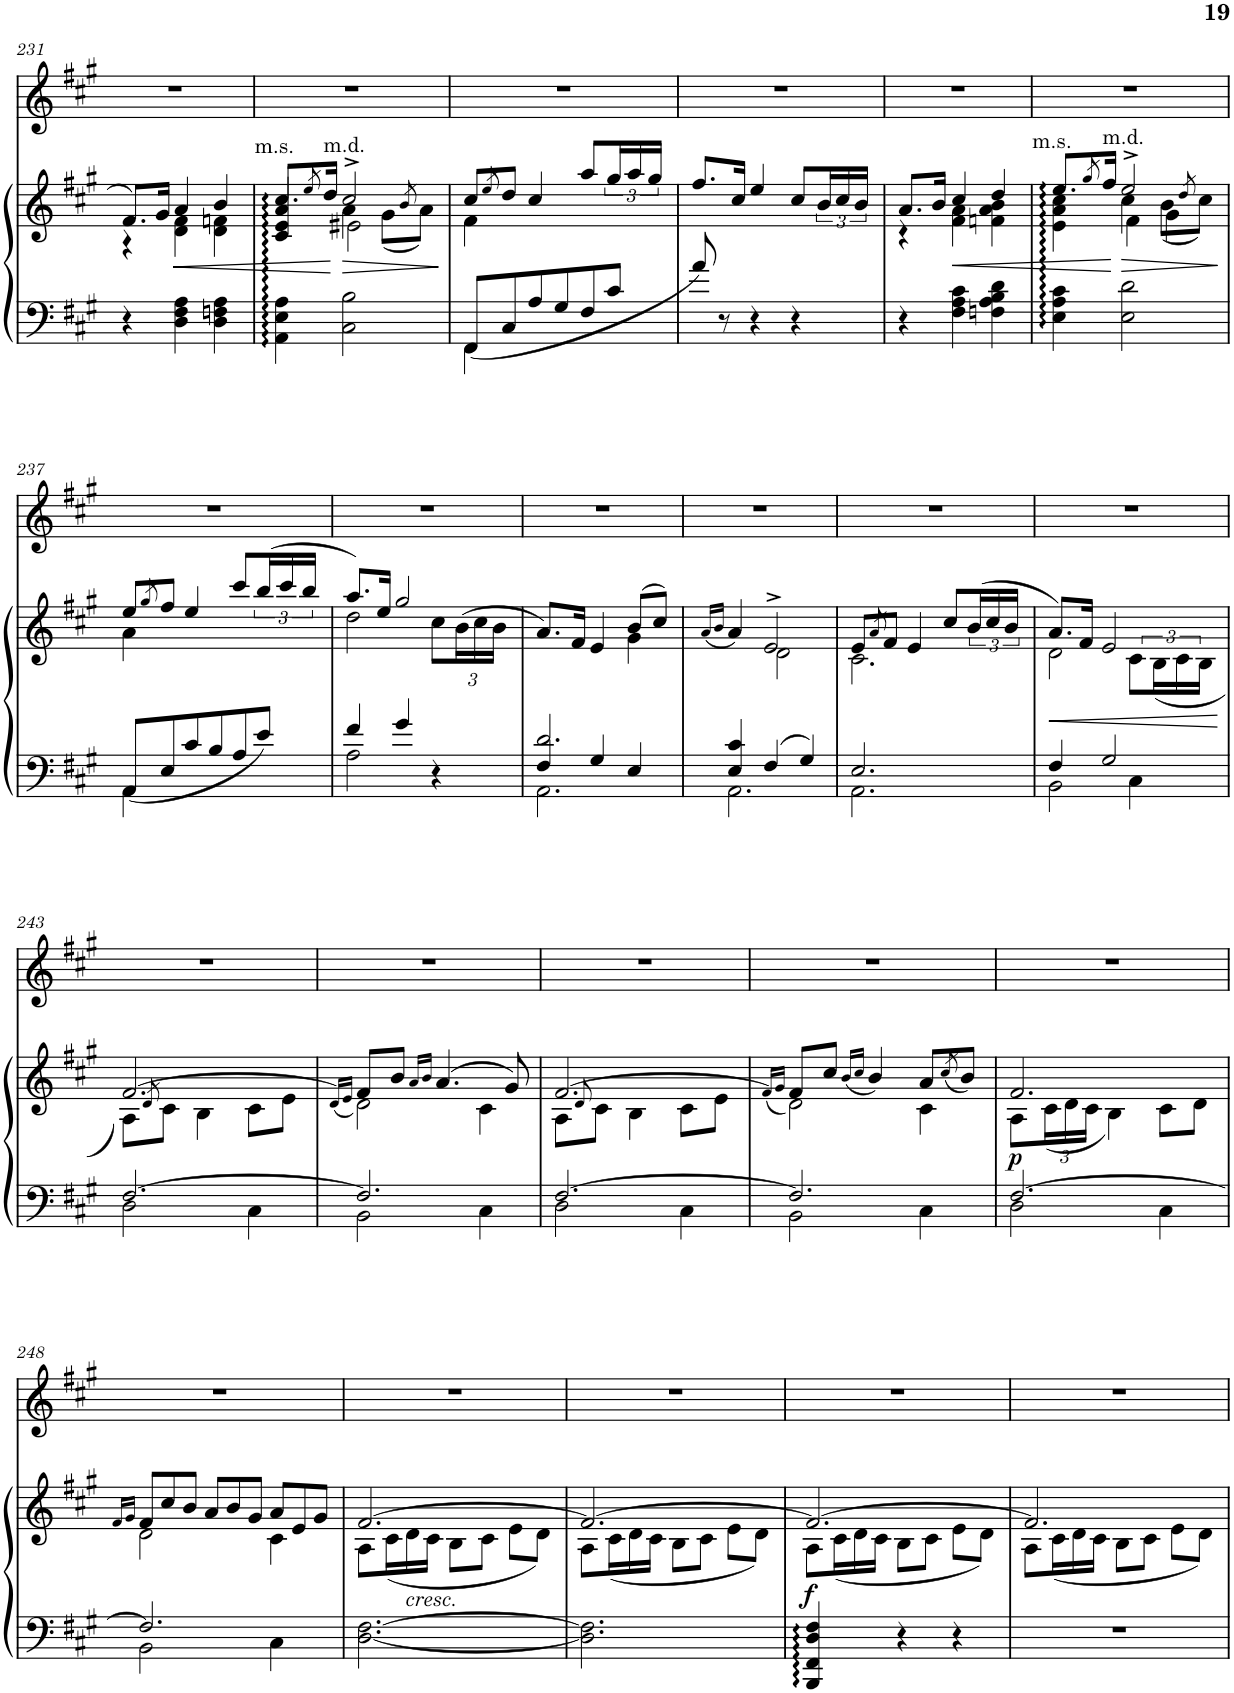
**kern	**kern	**kern	**dynam
*part1	*part1	*part1	*part1
*staff3	*staff2	*staff1	*staff1/2/3
*I"Piano	*	*	*
*I'Pno.	*	*	*
!!LO:PB:g=z
*clefG2	*clefG2	*clefG2	*
*k[f#c#g#]	*k[f#c#g#]	*k[f#c#g#]	*
*M3/4	*M3/4	*M3/4	*
=231	=231	=231	=231
*	*^	*	*
4r	8.f#/L	4r	2.r	.
.	16g#/Jk	.	.	.
4D\ 4F#\ 4A\	4a/	4d\ 4f#\	.	.
4D\ 4Fn\ 4A\	4b/	4d\ 4fn\	.	.
=232	=232	=232	=232	=232
*	*	*^	*	*
!	!LO:TX:a:t=m.s.	!	!	!	!
4AA\ 4E\ 4A\	4c#/ 4e/ 4a/	8.cc#/L	4ryy	2.r	.
.	.	8qee/	.	.	.
!	!	!LO:TX:a:t=m.d.	!	!	!
.	.	16dd/Jk	.	.	.
2C#\ 2B\	4a\	2cc#^/	2e#X\	.	.
.	8g#\L	.	.	.	.
.	8qb/	.	.	.	.
.	8a\J	.	.	.	.
*	*	*v	*v	*	*
=233	=233	=233	=233	=233
*^	*	*	*	*
4FF#\	8FF#/L	8cc#/L	4f#\	2.r	.
.	.	8qee/	.	.	.
.	8C#/	8dd/J	.	.	.
2ryy	8A/	4cc#/	2ryy	.	.
.	8G#/	.	.	.	.
.	8F#/	8aa/L	.	.	.
.	8c#/J	24gg#/L	.	.	.
.	.	24aa/	.	.	.
.	.	24gg#/JJ	.	.	.
*v	*v	*	*	*	*
*	*v	*v	*	*
=234	=234	=234	=234
8a/	8.ff#/L	2.r	.
8r	.	.	.
.	16cc#/Jk	.	.
4r	4ee/	.	.
4r	8cc#/L	.	.
.	24b/L	.	.
.	24cc#/	.	.
.	24b/JJ	.	.
=235	=235	=235	=235
*	*^	*	*
4r	8.a/L	4r	2.r	.
.	16b/Jk	.	.	.
4F#\ 4A\ 4c#\	4cc#/	4f#\ 4a\	.	.
4Fn\ 4A\ 4B\ 4d\	4dd/	4fn\ 4a\ 4b\	.	.
=236	=236	=236	=236	=236
*	*	*^	*	*
!	!LO:TX:a:t=m.s.	!	!	!	!
4E\ 4A\ 4c#\	4e\ 4a\ 4cc#\	8.ee/L	4ryy	2.r	.
.	.	8qgg#/	.	.	.
!	!	!LO:TX:a:t=m.d.	!	!	!
.	.	16ff#/Jk	.	.	.
2E\ 2d\	4cc#\	2ee^/	4f#\	.	.
.	8b\L	.	4g#\	.	.
.	8qdd/	.	.	.	.
.	8cc#\J	.	.	.	.
*	*	*v	*v	*	*
!!LO:LB:g=z
=237	=237	=237	=237	=237
*^	*	*	*	*
4AA\	8AA/L	8ee/L	4a\	2.r	.
.	.	8qgg#/	.	.	.
.	8E/	8ff#/J	.	.	.
2ryy	8c#/	4ee/	2ryy	.	.
.	8B/	.	.	.	.
.	8A/	8ccc#/L	.	.	.
.	8e/J	24bb/L	.	.	.
.	.	24ccc#/	.	.	.
.	.	24bb/JJ	.	.	.
=238	=238	=238	=238	=238	=238
2A\	4f#/	8.aa/L	2dd\	2.r	.
.	.	16ee/Jk	.	.	.
.	4g#/	2gg#/	.	.	.
4ryy	4r	.	8cc#\L	.	.
*	*	*	*Xbrackettup	*	*
.	.	.	24b\L	.	.
.	.	.	24cc#\	.	.
.	.	.	24b\JJ	.	.
=239	=239	=239	=239	=239	=239
*	*^	*	*	*	*
2.AA\	2.d/	4F#/	8.a/L	2ryy	2.r	.
.	.	.	16f#/Jk	.	.	.
.	.	4G#/	4e/	.	.	.
.	.	4E/	8b/L	4g#\	.	.
.	.	.	8cc#/J	.	.	.
*v	*v	*v	*	*	*	*
=240	=240	=240	=240	=240
.	16qa/LL	.	.	.
.	16qb/JJ	.	.	.
*^	*	*	*	*
2.AA\	4E/ 4c#/	4a/	4ryy	2.r	.
.	4F#/	2e^/	2d\	.	.
.	4G#/	.	.	.	.
=241	=241	=241	=241	=241	=241
2.AA\	2.E/	8e/L	2.c#\	2.r	.
.	.	8qa/	.	.	.
.	.	8f#/J	.	.	.
.	.	4e/	.	.	.
.	.	8cc#/L	.	.	.
*	*	*brackettup	*	*	*
.	.	24b/L	.	.	.
.	.	24cc#/	.	.	.
.	.	24b/JJ	.	.	.
=242	=242	=242	=242	=242	=242
4F#/	2BB\	8.a/L	2d\	2.r	.
.	.	16f#/Jk	.	.	.
2G#/	.	2e/	.	.	.
.	4C#\	.	8c#\L	.	.
.	.	.	24B\L	.	.
.	.	.	24c#\	.	.
.	.	.	24B\JJ	.	.
!!LO:LB:g=z
=243	=243	=243	=243	=243	=243
2D\	[2.F#/	8A\L	[2.f#/	2.r	.
.	.	8qd/	.	.	.
.	.	8c#\J	.	.	.
.	.	4B\	.	.	.
4C#\	.	8c#\L	.	.	.
.	.	8e\J	.	.	.
=244	=244	=244	=244	=244	=244
.	.	16qd/LL	.	.	.
.	.	16qe/JJ	.	.	.
2BB\	2.F#/]	8f#/L]	2d\	2.r	.
.	.	8b/J	.	.	.
.	.	16qa/LL	.	.	.
.	.	16qb/JJ	.	.	.
.	.	4.a/	.	.	.
4C#\	.	.	4c#\	.	.
.	.	8g#/	.	.	.
=245	=245	=245	=245	=245	=245
2D\	[2.F#/	[2.f#/	8A\L	2.r	.
.	.	.	8qd/	.	.
.	.	.	8c#\J	.	.
.	.	.	4B\	.	.
4C#\	.	.	8c#\L	.	.
.	.	.	8e\J	.	.
=246	=246	=246	=246	=246	=246
.	.	16qf#/LL	.	.	.
.	.	16qg#/JJ	.	.	.
2BB\	2.F#/]	8f#/L]	2d\	2.r	.
.	.	8cc#/J	.	.	.
.	.	16qb/LL	.	.	.
.	.	16qcc#/JJ	.	.	.
.	.	4b/	.	.	.
4C#\	.	8a/L	4c#\	.	.
.	.	8qcc#/	.	.	.
.	.	8b/J	.	.	.
=247	=247	=247	=247	=247	=247
!	!	!	!	!	!LO:DY:b=2
2D\	[2.F#/	2.f#/	8A\L	2.r	p
*	*	*	*Xbrackettup	*	*
.	.	.	24c#\L	.	.
.	.	.	24d\	.	.
.	.	.	24c#\JJ	.	.
.	.	.	4B\	.	.
4C#\	.	.	8c#\L	.	.
.	.	.	8d\J	.	.
!!LO:LB:g=z
=248	=248	=248	=248	=248	=248
.	.	16qf#/LL	.	.	.
.	.	16qg#/JJ	.	.	.
*	*	*Xtuplet	*	*	*
2BB\	2.F#/]	12f#/L	2d\	2.r	.
.	.	12cc#/	.	.	.
.	.	12b/J	.	.	.
.	.	12a/L	.	.	.
.	.	12b/	.	.	.
.	.	12g#/J	.	.	.
4C#\	.	12a/L	4c#\	.	.
.	.	12e/	.	.	.
.	.	12g#/J	.	.	.
*v	*v	*	*	*	*
=249	=249	=249	=249	=249
[2.D\ [2.F#\	[2.f#/	8A\L	2.r	.
.	.	24c#\L	.	.
!	!	!LO:TX:b:i:t=cresc.	!	!
.	.	24d\	.	.
.	.	24c#\JJ	.	.
.	.	8B\L	.	.
.	.	8c#\J	.	.
.	.	8e\L	.	.
.	.	8d\J	.	.
=250	=250	=250	=250	=250
2.D\] 2.F#\]	2.f#/_	8A\L	2.r	.
.	.	24c#\L	.	.
.	.	24d\	.	.
.	.	24c#\JJ	.	.
.	.	8B\L	.	.
.	.	8c#\J	.	.
.	.	8e\L	.	.
.	.	8d\J	.	.
=251	=251	=251	=251	=251
!	!	!	!	!LO:DY:b=2
4BBB/ 4FF#/ 4D/ 4F#/	2.f#/_	8A\L	2.r	f
.	.	24c#\L	.	.
.	.	24d\	.	.
.	.	24c#\JJ	.	.
4r	.	8B\L	.	.
.	.	8c#\J	.	.
4r	.	8e\L	.	.
.	.	8d\J	.	.
=252	=252	=252	=252	=252
2.r	2.f#/]	8A\L	2.r	.
.	.	24c#\L	.	.
.	.	24d\	.	.
.	.	24c#\JJ	.	.
.	.	8B\L	.	.
.	.	8c#\J	.	.
.	.	8e\L	.	.
.	.	8d\J	.	.
*	*v	*v	*	*
=	=	=	=
*-	*-	*-	*-
